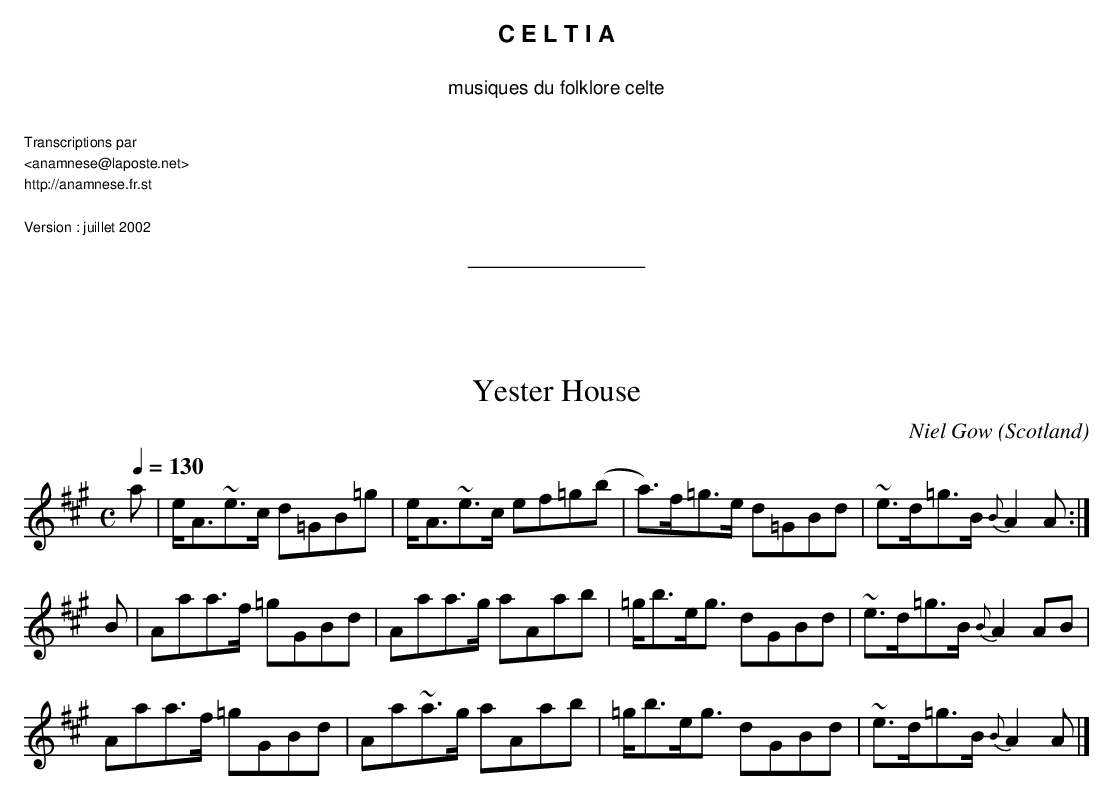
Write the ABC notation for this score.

X:1
T:Yester House
C:Niel Gow
O:Scotland
M:C
L:1/8
Q:1/4=130 %tempo exact non connu
K:A
 a | e<A~e>c d=GB=g | e<A~e>c ef=g(b|\
a)>f=g>e d=GBd | ~e>d=g>B {B}A2 A :|
 B | Aaa>f =gGBd | Aaa>g aAab |\
 =g<be<g dGBd | ~e>d=g>B {B}A2 AB |
   Aaa>f =gGBd | Aa~a>g aAab |\
 =g<be<g dGBd | ~e>d=g>B {B}A2 A |]
